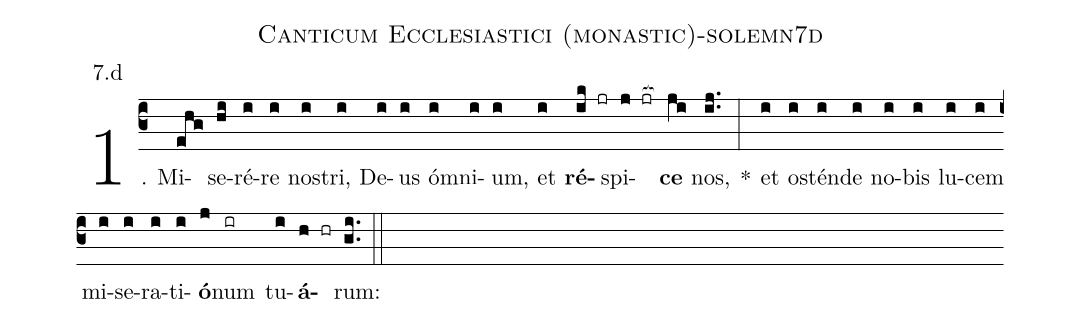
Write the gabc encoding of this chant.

name: Canticum Ecclesiastici (monastic)-solemn7d;
annotation: 7.d;
%%
(c3)1. Mi(ehg)se(hi)ré(i)re(i) nos(i)tri,(i) De(i)us(i) óm(i)ni(i)um,(i) et(i) <b>ré</b>(ik jr)spi(j jr[ocb:1{])<b>ce</b>(ji[ocb:0}]) nos,(ij..) *(:) et(i) os(i)tén(i)de(i) no(i)bis(i) lu(i)cem(i) mi(i)se(i)ra(i)ti(i)<b>ó</b>(j)num(ir) tu(i)<b>á</b>(h hr)rum:(gi..) (::)
